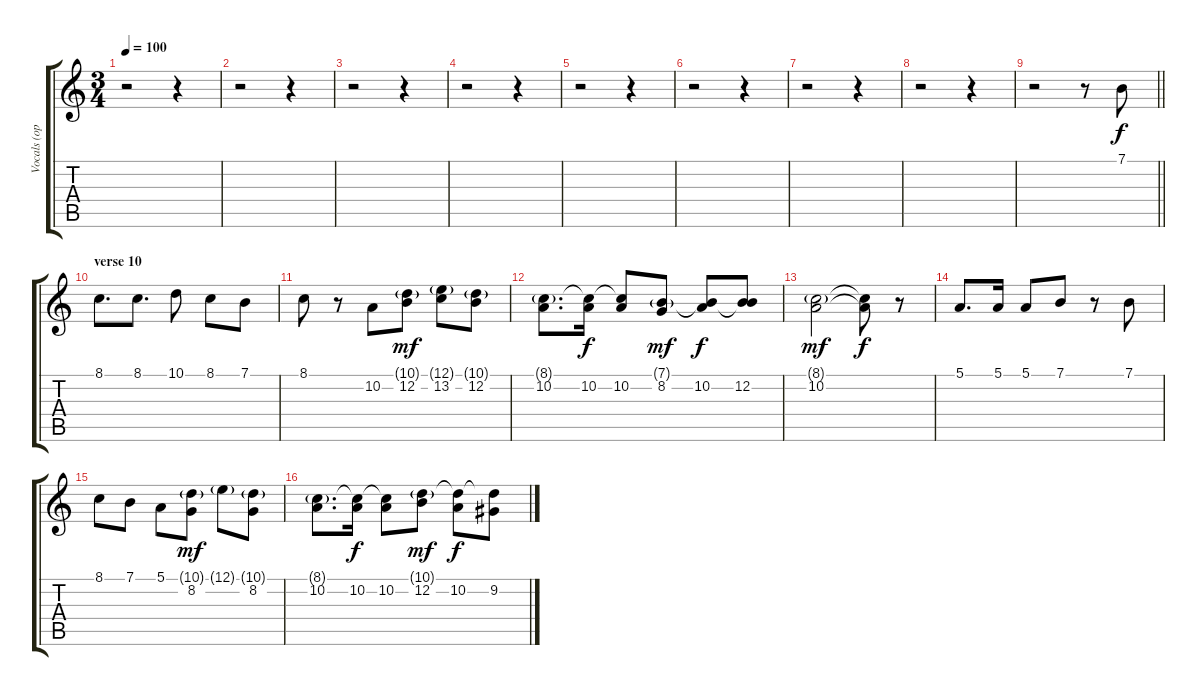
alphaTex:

\track ("Vocals (optional)" "Vocals (op") {instrument bassoon}
\staff {score tabs}
\tuning (E4 B3 G3 D3 A2 E2) {hide}
\ts (3 4)
\tempo 100
\clef g2
\ks c
r.2{dy mf} r.4 |
r.2 r.4 |
r.2 r.4 |
r.2 r.4 |
r.2 r.4 |
r.2 r.4 |
r.2 r.4 |
r.2 r.4 |
\barLineRight lightlight
r.2 r.8 7.1.8{dy f} |
\section ("" "verse 10")
8.1.8{d} 8.1.8{d} 10.1.8 8.1.8 7.1.8 |
8.1.8 r.8 10.2.8 (10.1{g} 12.2).8{dy mf} (12.1{g} 13.2).8 (10.1{g} 12.2).8 |
(8.1{g} 10.2).8{d} (8.1{t} 10.2).16{dy f} (8.1{t} 10.2).8 (7.1{g} 8.2).8{dy mf} (7.1{t} 10.2).8{dy f} (7.1{t} 12.2).8 |
(8.1{g} 10.2).2{dy mf} (8.1{t} 10.2{t}).8{dy f} r.8 |
5.1.8{d} 5.1.16 5.1.8 7.1.8 r.8 7.1.8 |
8.1.8 7.1.8 5.1.8 (10.1{g} 8.2).8{dy mf} 12.1{g}.8 (10.1{g} 8.2).8 |
(8.1{g} 10.2).8{d} (8.1{t} 10.2).16{dy f} (8.1{t} 10.2).8 (10.1{g} 12.2).8{dy mf} (10.1{t} 10.2).8{dy f} (10.1{t} 9.2).8
